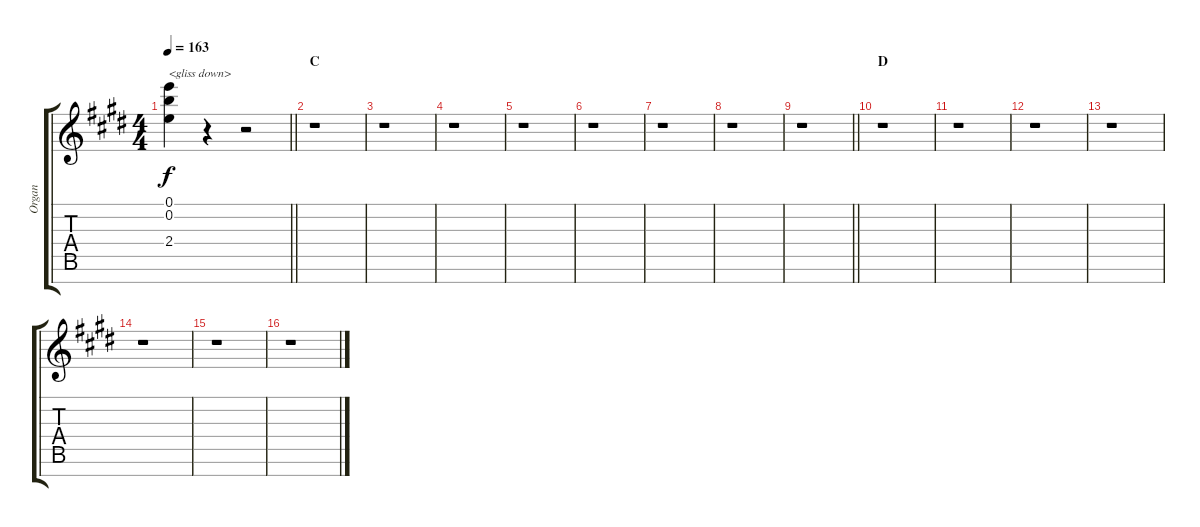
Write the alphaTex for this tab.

\track ("Organ" "Organ") {instrument rockorgan}
\staff {score tabs}
\tuning (E6 B5 G5 D5 A4 E4 B3) {hide}
\ts (4 4)
\tempo 163
\clef g2
\barLineRight lightlight
\ks e
(0.1 0.2 2.4).4{txt "<gliss down>" dy f} r.4 r.2 |
\section ("" "C")
r.1 |
r.1 |
r.1 |
r.1 |
r.1 |
r.1 |
r.1 |
\barLineRight lightlight
r.1 |
\section ("" "D")
r.1 |
r.1 |
r.1 |
r.1 |
r.1 |
r.1 |
r.1
